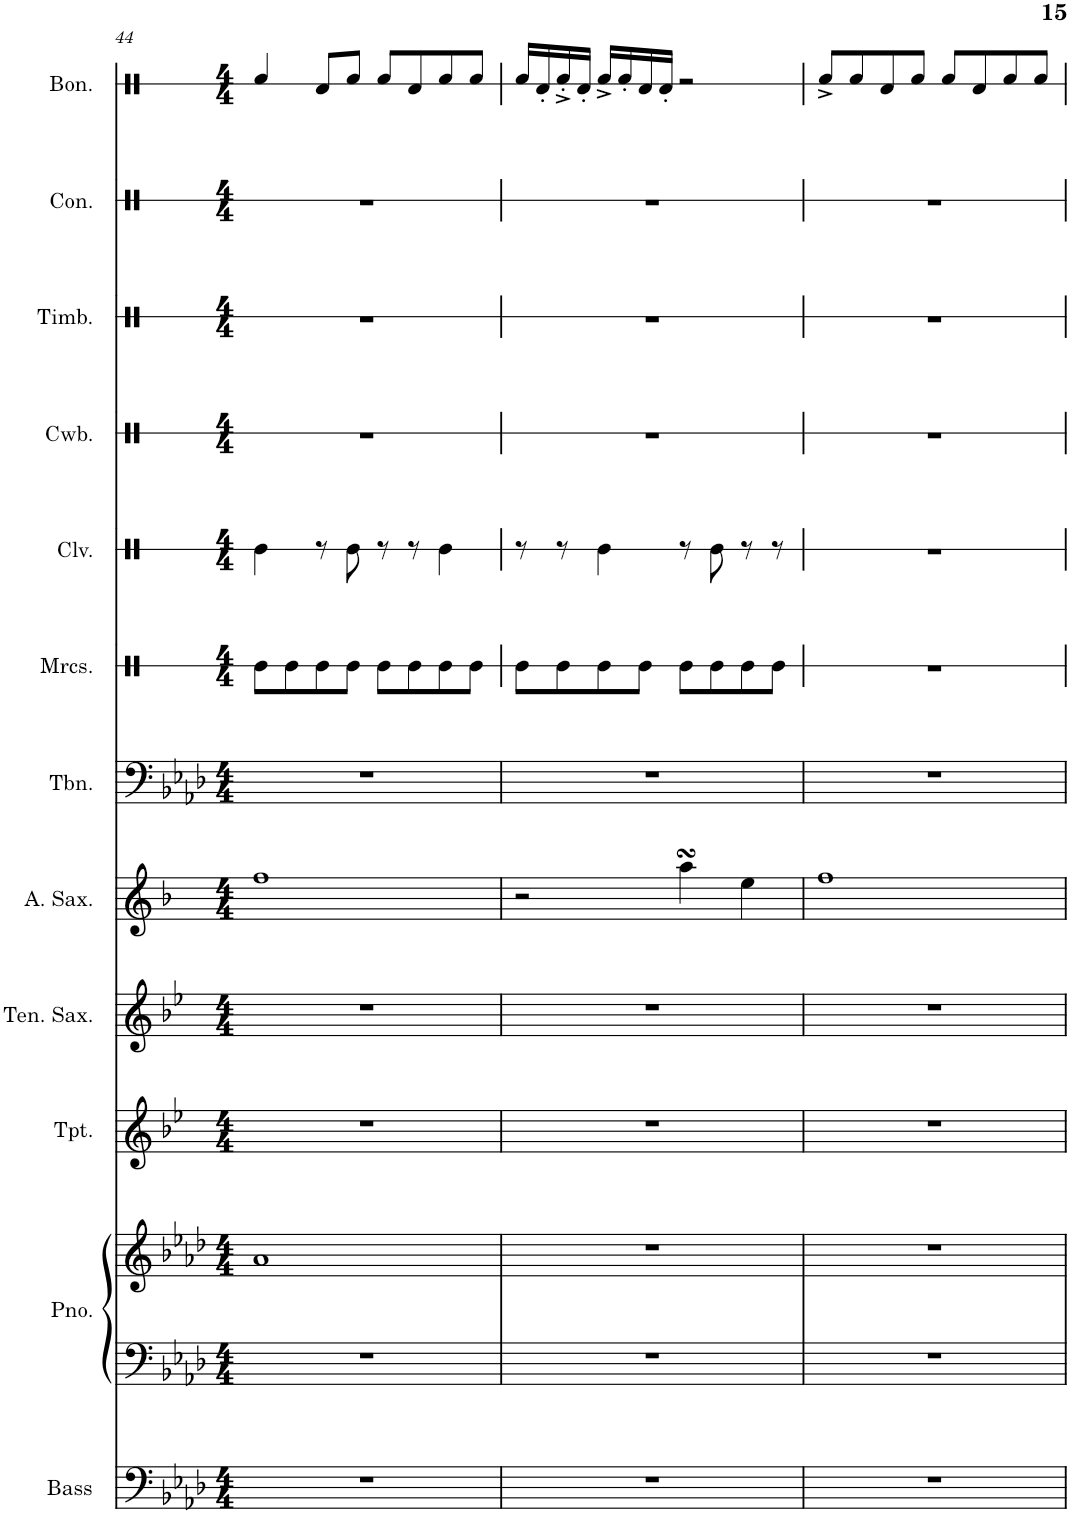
**kern	**kern	**kern	**kern	**kern	**kern	**kern	**kern	**kern	**kern	**kern	**kern	**kern
*part12	*part11	*part11	*part10	*part9	*part8	*part7	*part6	*part5	*part4	*part3	*part2	*part1
*staff13	*staff12	*staff11	*staff10	*staff9	*staff8	*staff7	*staff6	*staff5	*staff4	*staff3	*staff2	*staff1
*I"4-string Bass Guitar	*I"Piano	*	*I"Trumpet in Bb	*I"Tenor Saxophone	*I"Alto Saxophone	*I"Trombone	*I"Maracas	*I"Claves	*I"Cowbell	*I"Timbales	*I"Congas	*I"Bongos
*I'Bass	*I'Pno.	*	*I'Tpt.	*I'Ten. Sax.	*I'A. Sax.	*I'Tbn.	*I'Mrcs.	*I'Clv.	*I'Cwb.	*I'Timb.	*I'Con.	*I'Bon.
!!LO:PB:g=z
*clefF4	*clefF4	*clefG2	*clefG2	*clefG2	*clefG2	*clefF4	*clefX	*clefX	*clefX	*clefX	*clefX	*clefX
*Trd7c12	*	*	*Trd1c2	*Trd8c14	*Trd5c9	*	*	*	*	*	*	*
*k[b-e-a-d-]	*k[b-e-a-d-]	*k[b-e-a-d-]	*k[b-e-]	*k[b-e-]	*k[b-]	*k[b-e-a-d-]	*k[]	*k[]	*k[]	*k[]	*k[]	*k[]
*M4/4	*M4/4	*M4/4	*M4/4	*M4/4	*M4/4	*M4/4	*M4/4	*M4/4	*M4/4	*M4/4	*M4/4	*M4/4
=44	=44	=44	=44	=44	=44	=44	=44	=44	=44	=44	=44	=44
1r	1r	1a-	1r	1r	1ff	1r	8Re\L	4Re\	1r	1r	1r	4Rf/
.	.	.	.	.	.	.	8Re\	.	.	.	.	.
.	.	.	.	.	.	.	8Re\	8r	.	.	.	8Rd/L
.	.	.	.	.	.	.	8Re\J	8Re\	.	.	.	8Rf/J
.	.	.	.	.	.	.	8Re\L	8r	.	.	.	8Rf/L
.	.	.	.	.	.	.	8Re\	8r	.	.	.	8Rd/
.	.	.	.	.	.	.	8Re\	4Re\	.	.	.	8Rf/
.	.	.	.	.	.	.	8Re\J	.	.	.	.	8Rf/J
=45	=45	=45	=45	=45	=45	=45	=45	=45	=45	=45	=45	=45
1r	1r	1r	1r	1r	2r	1r	8Re\L	8r	1r	1r	1r	16Rf/LL
.	.	.	.	.	.	.	.	.	.	.	.	16Rd'/
.	.	.	.	.	.	.	8Re\	8r	.	.	.	16Rf'^/
.	.	.	.	.	.	.	.	.	.	.	.	16Rd'/JJ
.	.	.	.	.	.	.	8Re\	4Re\	.	.	.	16Rf^/LL
.	.	.	.	.	.	.	.	.	.	.	.	16Rf'/
.	.	.	.	.	.	.	8Re\J	.	.	.	.	16Rd/
.	.	.	.	.	.	.	.	.	.	.	.	16Rd'/JJ
.	.	.	.	.	4aasSsS\	.	8Re\L	8r	.	.	.	2r
.	.	.	.	.	.	.	8Re\	8Re\	.	.	.	.
.	.	.	.	.	4ee\	.	8Re\	8r	.	.	.	.
.	.	.	.	.	.	.	8Re\J	8r	.	.	.	.
=46	=46	=46	=46	=46	=46	=46	=46	=46	=46	=46	=46	=46
1r	1r	1r	1r	1r	1ff	1r	1r	1r	1r	1r	1r	8Rf^/L
.	.	.	.	.	.	.	.	.	.	.	.	8Rf/
.	.	.	.	.	.	.	.	.	.	.	.	8Rd/
.	.	.	.	.	.	.	.	.	.	.	.	8Rf/J
.	.	.	.	.	.	.	.	.	.	.	.	8Rf/L
.	.	.	.	.	.	.	.	.	.	.	.	8Rd/
.	.	.	.	.	.	.	.	.	.	.	.	8Rf/
.	.	.	.	.	.	.	.	.	.	.	.	8Rf/J
=	=	=	=	=	=	=	=	=	=	=	=	=
*-	*-	*-	*-	*-	*-	*-	*-	*-	*-	*-	*-	*-
